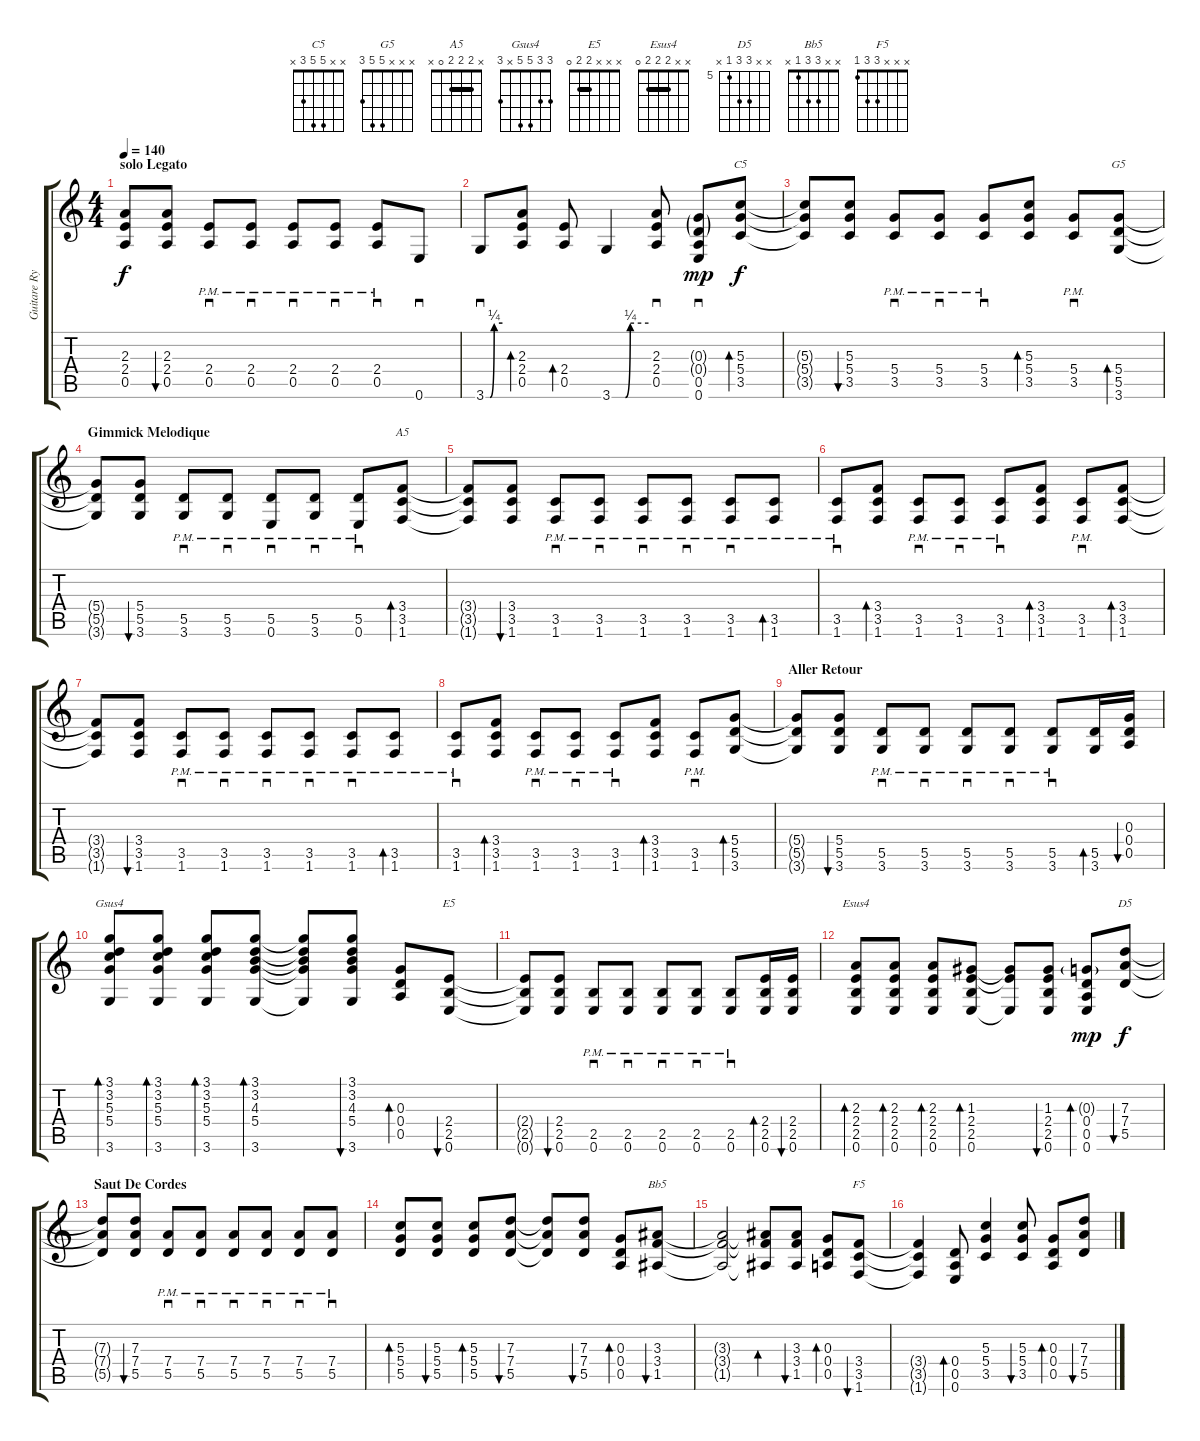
\track ("Guitare Rythmique" "Guitare Ry") {instrument distortionguitar}
\staff {score tabs}
\tuning (E4 B3 G3 D3 A2 E2) {hide}
\chord ("C5" x x 5 5 3 x)
\chord ("G5" x x x 5 5 3)
\chord ("A5" x 2 2 2 0 x) {barre 2}
\chord ("Gsus4" 3 3 5 5 x 3)
\chord ("E5" x x x 2 2 0) {barre 2}
\chord ("Esus4" x x 2 2 2 0) {barre 2}
\chord ("D5" x x 7 7 5 x) {firstfret 5}
\chord ("Bb5" x x 3 3 1 x)
\chord ("F5" x x x 3 3 1)
\ts (4 4)
\section ("" "solo Legato")
\tempo 140
\clef g2
\ks c
(2.3{t} 2.4{t} 0.5{t}).8{dy f} (2.3 2.4 0.5).8{bu 60} (2.4{pm} 0.5{pm}).8{sd} (2.4{pm} 0.5{pm}).8{sd} (2.4{pm} 0.5{pm}).8{sd} (2.4{pm} 0.5{pm}).8{sd} (2.4{pm} 0.5{pm}).8{sd} 0.6.8{sd} |
3.6{be (custom 0 0 15 0 30 1 60 1)}.8{sd} (2.3 2.4 0.5).8{bd 60} (2.4 0.5).8{bd 60} 3.6{be (custom 0 0 22 0 30 1 60 1)}.4 (2.3 2.4 0.5).8{sd} (0.3{g} 0.4{g} 0.5 0.6).8{sd dy mp} (5.3 5.4 3.5).8{bd 60 ch "C5" dy f} |
(5.3{t} 5.4{t} 3.5{t}).8 (5.3 5.4 3.5).8{bu 60} (5.4{pm} 3.5{pm}).8{sd} (5.4{pm} 3.5{pm}).8{sd} (5.4{pm} 3.5{pm}).8{sd} (5.3 5.4 3.5).8{bd 60} (5.4{pm} 3.5{pm}).8{sd} (5.4 5.5 3.6).8{bd 60 ch "G5"} |
\section ("" "Gimmick Melodique")
(5.4{t} 5.5{t} 3.6{t}).8 (5.4 5.5 3.6).8{bu 60} (5.5{pm} 3.6{pm}).8{sd} (5.5{pm} 3.6{pm}).8{sd} (5.5{pm} 0.6{pm}).8{sd} (5.5{pm} 3.6{pm}).8{sd} (5.5{pm} 0.6{pm}).8{sd} (3.4 3.5 1.6).8{bd 60 ch "A5"} |
(3.4{t} 3.5{t} 1.6{t}).8 (3.4 3.5 1.6).8{bu 60} (3.5{pm} 1.6{pm}).8{sd} (3.5{pm} 1.6{pm}).8{sd} (3.5{pm} 1.6{pm}).8{sd} (3.5{pm} 1.6{pm}).8{sd} (3.5{pm} 1.6{pm}).8{sd} (3.5{pm} 1.6{pm}).8{bd 60} |
(3.5{pm} 1.6{pm}).8{sd} (3.4 3.5 1.6).8{bd 60} (3.5{pm} 1.6{pm}).8{sd} (3.5{pm} 1.6{pm}).8{sd} (3.5{pm} 1.6{pm}).8{sd} (3.4 3.5 1.6).8{bd 60} (3.5{pm} 1.6{pm}).8{sd} (3.4 3.5 1.6).8{bd 60} |
(3.4{t} 3.5{t} 1.6{t}).8 (3.4 3.5 1.6).8{bu 60} (3.5{pm} 1.6{pm}).8{sd} (3.5{pm} 1.6{pm}).8{sd} (3.5{pm} 1.6{pm}).8{sd} (3.5{pm} 1.6{pm}).8{sd} (3.5{pm} 1.6{pm}).8{sd} (3.5{pm} 1.6{pm}).8{bd 60} |
(3.5{pm} 1.6{pm}).8{sd} (3.4 3.5 1.6).8{bd 60} (3.5{pm} 1.6{pm}).8{sd} (3.5{pm} 1.6{pm}).8{sd} (3.5{pm} 1.6{pm}).8{sd} (3.4 3.5 1.6).8{bd 60} (3.5{pm} 1.6{pm}).8{sd} (5.4 5.5 3.6).8{bd 60} |
\section ("" "Aller Retour")
(5.4{t} 5.5{t} 3.6{t}).8 (5.4 5.5 3.6).8{bu 60} (5.5{pm} 3.6{pm}).8{sd} (5.5{pm} 3.6{pm}).8{sd} (5.5{pm} 3.6{pm}).8{sd} (5.5{pm} 3.6{pm}).8{sd} (5.5{pm} 3.6{pm}).8{sd} (5.5 3.6).16{bd 60} (0.3 0.4 0.5).16{bu 60} |
(3.1 3.2 5.3 5.4 3.6).8{bd 60 ch "Gsus4"} (3.1 3.2 5.3 5.4 3.6).8{bd 60} (3.1 3.2 5.3 5.4 3.6).8{bd 60} (3.1 3.2 4.3 5.4 3.6).8{bd 60} (3.1{t} 3.2{t} 4.3{t} 5.4{t} 3.6{t}).8 (3.1 3.2 4.3 5.4 3.6).8{bu 60} (0.3 0.4 0.5).8{bd 60} (2.4 2.5 0.6).8{bu 60 ch "E5"} |
(2.4{t} 2.5{t} 0.6{t}).8 (2.4 2.5 0.6).8{bu 60} (2.5{pm} 0.6{pm}).8{sd} (2.5{pm} 0.6{pm}).8{sd} (2.5{pm} 0.6{pm}).8{sd} (2.5{pm} 0.6{pm}).8{sd} (2.5{pm} 0.6{pm}).8{sd} (2.4 2.5 0.6).16{bd 60} (2.4 2.5 0.6).16{bu 60} |
(2.3 2.4 2.5 0.6).8{bd 60 ch "Esus4"} (2.3 2.4 2.5 0.6).8{bd 60} (2.3 2.4 2.5 0.6).8{bd 60} (1.3 2.4 2.5 0.6).8{bd 60} (1.3{t} 2.4{t} 0.6{t}).8 (1.3 2.4 2.5 0.6).8{bu 60} (0.3{g} 0.4 0.5 0.6).8{bd 60 dy mp} (7.3 7.4 5.5).8{bu 60 ch "D5" dy f} |
\section ("" "Saut De Cordes")
(7.3{t} 7.4{t} 5.5{t}).8 (7.3 7.4 5.5).8{bu 60} (7.4{pm} 5.5{pm}).8{sd} (7.4{pm} 5.5{pm}).8{sd} (7.4{pm} 5.5{pm}).8{sd} (7.4{pm} 5.5{pm}).8{sd} (7.4{pm} 5.5{pm}).8{sd} (7.4{pm} 5.5{pm}).8{sd} |
(5.3 5.4 5.5).8{bd 60} (5.3 5.4 5.5).8{bu 60} (5.3 5.4 5.5).8{bd 60} (7.3 7.4 5.5).8{bu 60} (7.3{t} 7.4{t} 5.5{t}).8 (7.3 7.4 5.5).8{bu 60} (0.3 0.4 0.5).8{bd 60} (3.3 3.4 1.5).8{bu 60 ch "Bb5"} |
(3.3{t} 3.4{t} 1.5{t}).2 (3.3{t} 3.4{t} 1.5{t}).8{bd 60} (3.3 3.4 1.5).8{bu 60} (0.3 0.4 0.5).8{bd 60} (3.4 3.5 1.6).8{bu 60 ch "F5"} |
(3.4{t} 3.5{t} 1.6{t}).4 (0.4 0.5 0.6).8{bd 60} (5.3 5.4 3.5).4 (5.3 5.4 3.5).8{bu 60} (0.3 0.4 0.5).8{bd 60} (7.3 7.4 5.5).8{bu 60}
